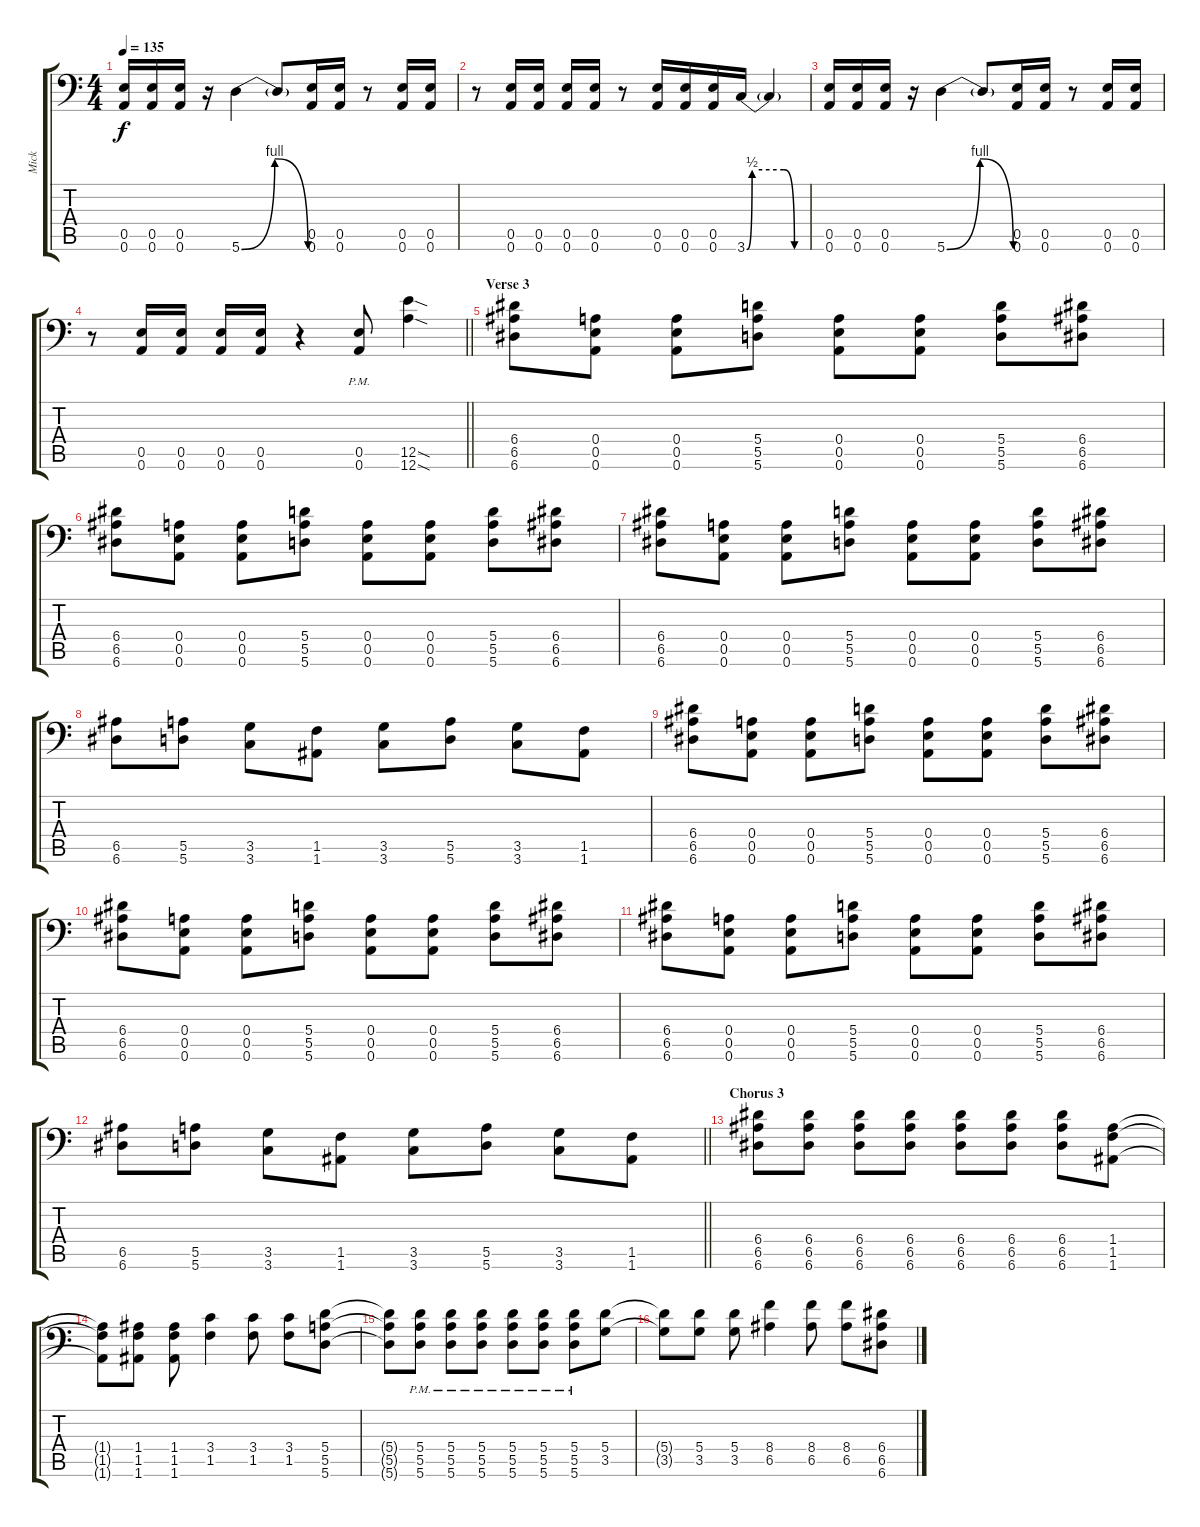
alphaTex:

\track ("Mick" "Mick") {instrument overdrivenguitar}
\staff {score tabs}
\tuning (B3 Gb3 D3 A2 E2 A1) {hide}
\ts (4 4)
\tempo 135
\clef f4
\ks c
(0.5 0.6).16{dy f} (0.5 0.6).16 (0.5 0.6).16 r.16 5.6{be (bendrelease 0 0 5 4 55 4 60 0)}.4 5.6{t}.8 (0.5 0.6).16 (0.5 0.6).16 r.8 (0.5 0.6).16 (0.5 0.6).16 |
r.8 (0.5 0.6).16 (0.5 0.6).16 (0.5 0.6).16 (0.5 0.6).16 r.8 (0.5 0.6).16 (0.5 0.6).16 (0.5 0.6).16 3.6{be (custom 0 0 5 2 35 2 45 0 60 0)}.16 3.6{t}.4 |
(0.5 0.6).16 (0.5 0.6).16 (0.5 0.6).16 r.16 5.6{be (bendrelease 0 0 5 4 55 4 60 0)}.4 5.6{t}.8 (0.5 0.6).16 (0.5 0.6).16 r.8 (0.5 0.6).16 (0.5 0.6).16 |
\barLineRight lightlight
r.8 (0.5 0.6).16 (0.5 0.6).16 (0.5 0.6).16 (0.5 0.6).16 r.4 (0.5{pm} 0.6{pm}).8 (12.5{sod} 12.6{sod}).4 |
\section ("" "Verse 3")
(6.4 6.5 6.6).8 (0.4 0.5 0.6).8 (0.4 0.5 0.6).8 (5.4 5.5 5.6).8 (0.4 0.5 0.6).8 (0.4 0.5 0.6).8 (5.4 5.5 5.6).8 (6.4 6.5 6.6).8 |
(6.4 6.5 6.6).8 (0.4 0.5 0.6).8 (0.4 0.5 0.6).8 (5.4 5.5 5.6).8 (0.4 0.5 0.6).8 (0.4 0.5 0.6).8 (5.4 5.5 5.6).8 (6.4 6.5 6.6).8 |
(6.4 6.5 6.6).8 (0.4 0.5 0.6).8 (0.4 0.5 0.6).8 (5.4 5.5 5.6).8 (0.4 0.5 0.6).8 (0.4 0.5 0.6).8 (5.4 5.5 5.6).8 (6.4 6.5 6.6).8 |
(6.5 6.6).8 (5.5 5.6).8 (3.5 3.6).8 (1.5 1.6).8 (3.5 3.6).8 (5.5 5.6).8 (3.5 3.6).8 (1.5 1.6).8 |
(6.4 6.5 6.6).8 (0.4 0.5 0.6).8 (0.4 0.5 0.6).8 (5.4 5.5 5.6).8 (0.4 0.5 0.6).8 (0.4 0.5 0.6).8 (5.4 5.5 5.6).8 (6.4 6.5 6.6).8 |
(6.4 6.5 6.6).8 (0.4 0.5 0.6).8 (0.4 0.5 0.6).8 (5.4 5.5 5.6).8 (0.4 0.5 0.6).8 (0.4 0.5 0.6).8 (5.4 5.5 5.6).8 (6.4 6.5 6.6).8 |
(6.4 6.5 6.6).8 (0.4 0.5 0.6).8 (0.4 0.5 0.6).8 (5.4 5.5 5.6).8 (0.4 0.5 0.6).8 (0.4 0.5 0.6).8 (5.4 5.5 5.6).8 (6.4 6.5 6.6).8 |
\barLineRight lightlight
(6.5 6.6).8 (5.5 5.6).8 (3.5 3.6).8 (1.5 1.6).8 (3.5 3.6).8 (5.5 5.6).8 (3.5 3.6).8 (1.5 1.6).8 |
\section ("" "Chorus 3")
(6.4 6.5 6.6).8 (6.4 6.5 6.6).8 (6.4 6.5 6.6).8 (6.4 6.5 6.6).8 (6.4 6.5 6.6).8 (6.4 6.5 6.6).8 (6.4 6.5 6.6).8 (1.4 1.5 1.6).8 |
(1.4{t} 1.5{t} 1.6{t}).8 (1.4 1.5 1.6).8 (1.4 1.5 1.6).8 (3.4 1.5).4 (3.4 1.5).8 (3.4 1.5).8 (5.4 5.5 5.6).8 |
(5.4{t} 5.5{t} 5.6{t}).8 (5.4 5.5{pm} 5.6).8 (5.4 5.5{pm} 5.6).8 (5.4 5.5{pm} 5.6).8 (5.4 5.5{pm} 5.6).8 (5.4 5.5{pm} 5.6).8 (5.4 5.5{pm} 5.6).8 (5.4 3.5).8 |
(5.4{t} 3.5{t}).8 (5.4 3.5).8 (5.4 3.5).8 (8.4 6.5).4 (8.4 6.5).8 (8.4 6.5).8 (6.4 6.5 6.6).8
